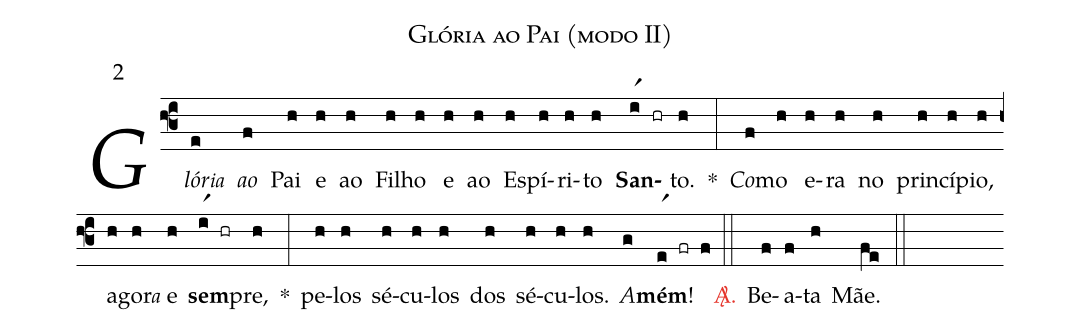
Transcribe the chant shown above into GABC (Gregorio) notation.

name: Glória ao Pai (modo II);
mode: 2;
%%
(f3)

<i>Glór</i><e>ia</e>(e) <i>ao</i>(f) Pai(h) e(h) ao(h) Fi(h)lho(h) e(h) ao(h) Es(h)pí(h)ri(h)to(h) <b>San</b>(ir1 hr)to.(h) *(:) <i>Co</i>(f)mo(h) e(h)ra(h) no(h) prin(h)cí(h)pio,(h) a(h)go(h)r<e>a</e> e(h) <b>sem</b>(ir1 hr)pre,(h) *(:) pe(h)los(h) sé(h)cu(h)los(h) dos(h)

sé(h)cu(h)los.(h) <i>A</i>(g)<b>mém</b>!(er1 fr f)

(::)

<c><sp>A/</sp>.</c>() Be(f)a(f)ta(h) Mãe.(fe)

(::)
